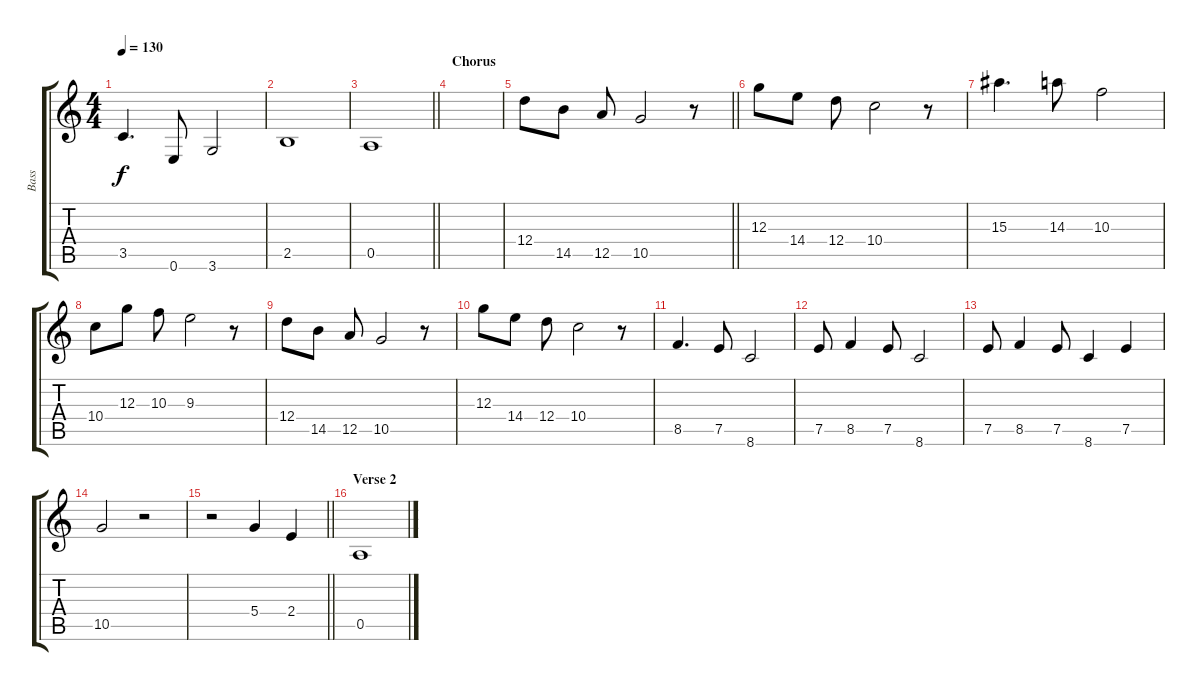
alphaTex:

\track ("Bass" "Bass") {instrument electricbassfinger}
\staff {score tabs}
\tuning (E4 B3 G3 D3 A2 E2) {hide}
\ts (4 4)
\tempo 130
\clef g2
\ks c
3.5.4{d dy f} 0.6.8 3.6.2 |
2.5.1 |
\barLineRight lightlight
0.5.1 |
\section ("" "Chorus")
|
\barLineRight lightlight
12.4.8 14.5.8 12.5.8 10.5.2 r.8 |
\section ("" "")
12.3.8 14.4.8 12.4.8 10.4.2 r.8 |
15.3.4{d} 14.3.8 10.3.2 |
10.4.8 12.3.8 10.3.8 9.3.2 r.8 |
12.4.8 14.5.8 12.5.8 10.5.2 r.8 |
12.3.8 14.4.8 12.4.8 10.4.2 r.8 |
8.5.4{d} 7.5.8 8.6.2 |
7.5.8 8.5.4 7.5.8 8.6.2 |
7.5.8 8.5.4 7.5.8 8.6.4 7.5.4 |
10.5.2 r.2 |
\barLineRight lightlight
r.2 5.4.4 2.4.4 |
\section ("" "Verse 2")
0.5.1
